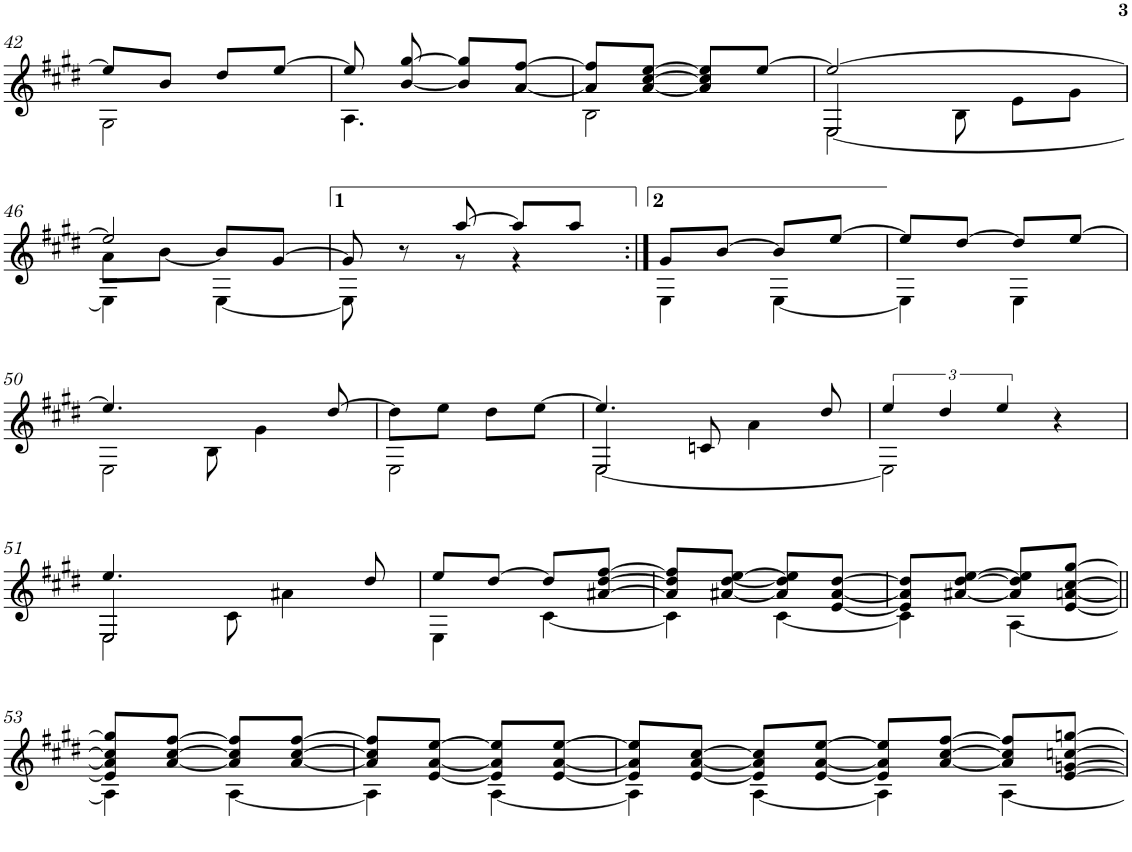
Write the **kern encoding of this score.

**kern
*part1
*staff1
*I"Nylon Guitar
!!LO:PB:g=z
*clefG2
*k[f#c#g#d#]
*E:
*M2/4
=42
*^
8ee/L]	2G#\
8b/J	.
8dd#/L	.
[8ee/J	.
=43	=43
8ee/]	4.A\
[<8b/ [>8gg#/	.
8b/] 8gg#/]L	.
[<8a/ [8ff#/J	8ryy
=44	=44
8a/] 8ff#/]L	2B\
[<8a/ [>8cc#/ [>8ee/J	.
8a/] 8cc#/] 8ee/]L	.
[>8ee/J	.
=45	=45
*	*^
2ee/_	[<2E/	2E\
4.ryy	8B\	4.ryy
.	8e\L	.
.	8g#\J	.
!!LO:LB:g=z	!!	!!
=46	=46	=46
2ee/]	8a\L	4E\]
.	[8b\J	.
.	8b/L]	[<4E\
.	[8g#/J	.
*	*v	*v
=47	=47
8g#/]	8E\]
8r	8ryy
[>8aa/	8r
8aa/L]	8r
8aa/J	8ryy
=48:|!	=48:|!
8g#/L	4E\
[8b/J	.
8b/L]	8r
[>8ee/J	[<4E\
8ryy	.
=49	=49
8ee/L]	4E\]
[8dd#/J	.
8dd#/L]	4E\
[>8ee/J	.
!!LO:LB:g=z	!!
=50	=50
*	*^
4.ee/]	2ryy	2E\
8ryy	.	.
2..ryy	8B\	2ryy
.	4g#\	.
.	[>8dd#/	.
.	8dd#\L]	2E\
.	8ee\J	.
.	8dd#\L	.
8ryy	[>8ee\J	.
[<2E/	4.ee/]	2E\
.	1ryy	.
8cn/	.	2ryy
4a\	.	.
8dd#/	.	.
6ee/	.	2E\]
6dd#/	.	.
6ee/	.	.
.	4.ryy	.
4r	.	4ryy
!!LO:LB:g=z	!!	!!
=51	=51	=51
4.ee/	2E/	2E\
2ryy	.	.
.	8c#\	2ryy
.	4a#X\	.
8ryy	8dd#/	.
4.ryy	8ee/L	4E\
.	[8dd#/J	.
.	8dd#/L]	[<4c#\
8ryy	[8a#X/ [>8dd#/ [>8ff#/J	.
*	*v	*v
=52	=52
8a#/] 8dd#/] 8ff#/]L	4c#\]
4.ryy	.
.	[<4c#\
2ryy	4c#\]
.	[4A\
[<8a#X/ [<8dd#/ [8ee/J	2..ryy
8a#/] 8dd#/] 8ee/]L	.
[<8e/ [<8a#/ [>8dd#/J	.
8e/] 8a#/] 8dd#/]L	.
[<8a#X/ [>8dd#/ [>8ee/J	.
8a#/] 8dd#/] 8ee/]L	.
[<8e/ [<8an/ [>8cc#/ [>8gg#/J	.
!!LO:LB:g=z	!!
=53||	=53||
8e/] 8a/] 8cc#/] 8gg#/]L	4A\]
4.ryy	.
.	[<4A\
[<8a/ [>8cc#/ [>8ff#/J	4.ryy
8a/] 8cc#/] 8ff#/]L	.
[<8a/ [>8cc#/ [>8ff#/J	.
=54	=54
8a/] 8cc#/] 8ff#/]L	4A\]
[<8e/ [<8a/ [>8ee/J	.
8e/] 8a/] 8ee/]L	[<4A\
[<8e/ [<8a/ [>8ee/J	.
=55	=55
8e/] 8a/] 8ee/]L	4A\]
[<8e/ [<8a/ [>8cc#/J	.
8e/] 8a/] 8cc#/]L	[<4A\
[<8e/ [<8a/ [>8ee/J	.
8e/] 8a/] 8ee/]L	4A\]
[<8a/ [>8cc#/ [>8ff#/J	.
8a/] 8cc#/] 8ff#/]L	[4A\
[8e/ [8gn/ [8ccn/ [8ggn/J	.
*v	*v
=
*-
